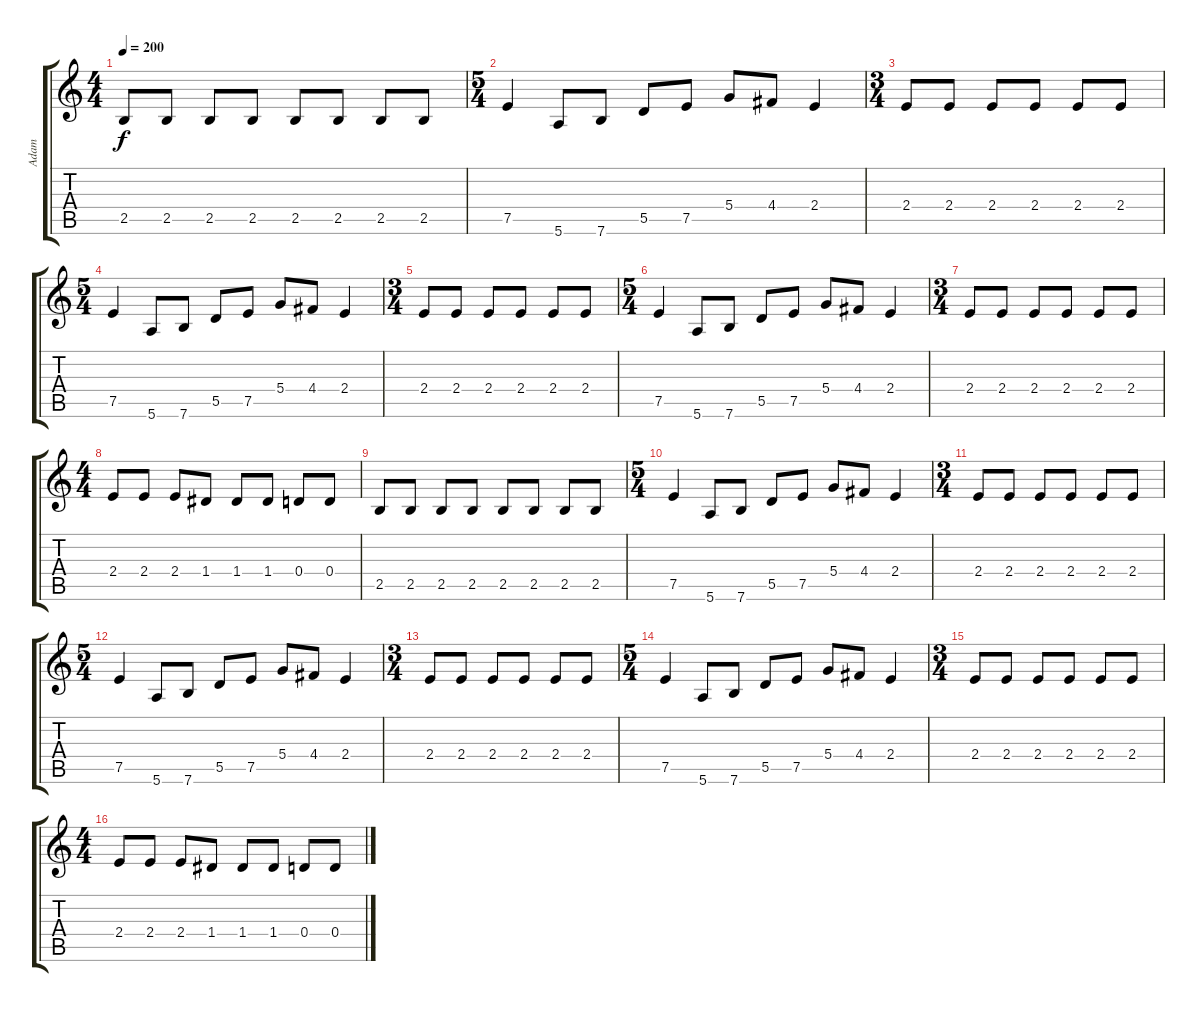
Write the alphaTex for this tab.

\track ("Adam" "Adam") {instrument overdrivenguitar}
\staff {score tabs}
\tuning (E4 B3 G3 D3 A2 E2) {hide}
\ts (4 4)
\tempo 200
\clef g2
\ks c
2.5.8{dy f} 2.5.8 2.5.8 2.5.8 2.5.8 2.5.8 2.5.8 2.5.8 |
\ts (5 4)
7.5.4 5.6.8 7.6.8 5.5.8 7.5.8 5.4.8 4.4.8 2.4.4 |
\ts (3 4)
2.4.8 2.4.8 2.4.8 2.4.8 2.4.8 2.4.8 |
\ts (5 4)
7.5.4 5.6.8 7.6.8 5.5.8 7.5.8 5.4.8 4.4.8 2.4.4 |
\ts (3 4)
2.4.8 2.4.8 2.4.8 2.4.8 2.4.8 2.4.8 |
\ts (5 4)
7.5.4 5.6.8 7.6.8 5.5.8 7.5.8 5.4.8 4.4.8 2.4.4 |
\ts (3 4)
2.4.8 2.4.8 2.4.8 2.4.8 2.4.8 2.4.8 |
\ts (4 4)
2.4.8 2.4.8 2.4.8 1.4.8 1.4.8 1.4.8 0.4.8 0.4.8 |
2.5.8 2.5.8 2.5.8 2.5.8 2.5.8 2.5.8 2.5.8 2.5.8 |
\ts (5 4)
7.5.4 5.6.8 7.6.8 5.5.8 7.5.8 5.4.8 4.4.8 2.4.4 |
\ts (3 4)
2.4.8 2.4.8 2.4.8 2.4.8 2.4.8 2.4.8 |
\ts (5 4)
7.5.4 5.6.8 7.6.8 5.5.8 7.5.8 5.4.8 4.4.8 2.4.4 |
\ts (3 4)
2.4.8 2.4.8 2.4.8 2.4.8 2.4.8 2.4.8 |
\ts (5 4)
7.5.4 5.6.8 7.6.8 5.5.8 7.5.8 5.4.8 4.4.8 2.4.4 |
\ts (3 4)
2.4.8 2.4.8 2.4.8 2.4.8 2.4.8 2.4.8 |
\ts (4 4)
2.4.8 2.4.8 2.4.8 1.4.8 1.4.8 1.4.8 0.4.8 0.4.8
